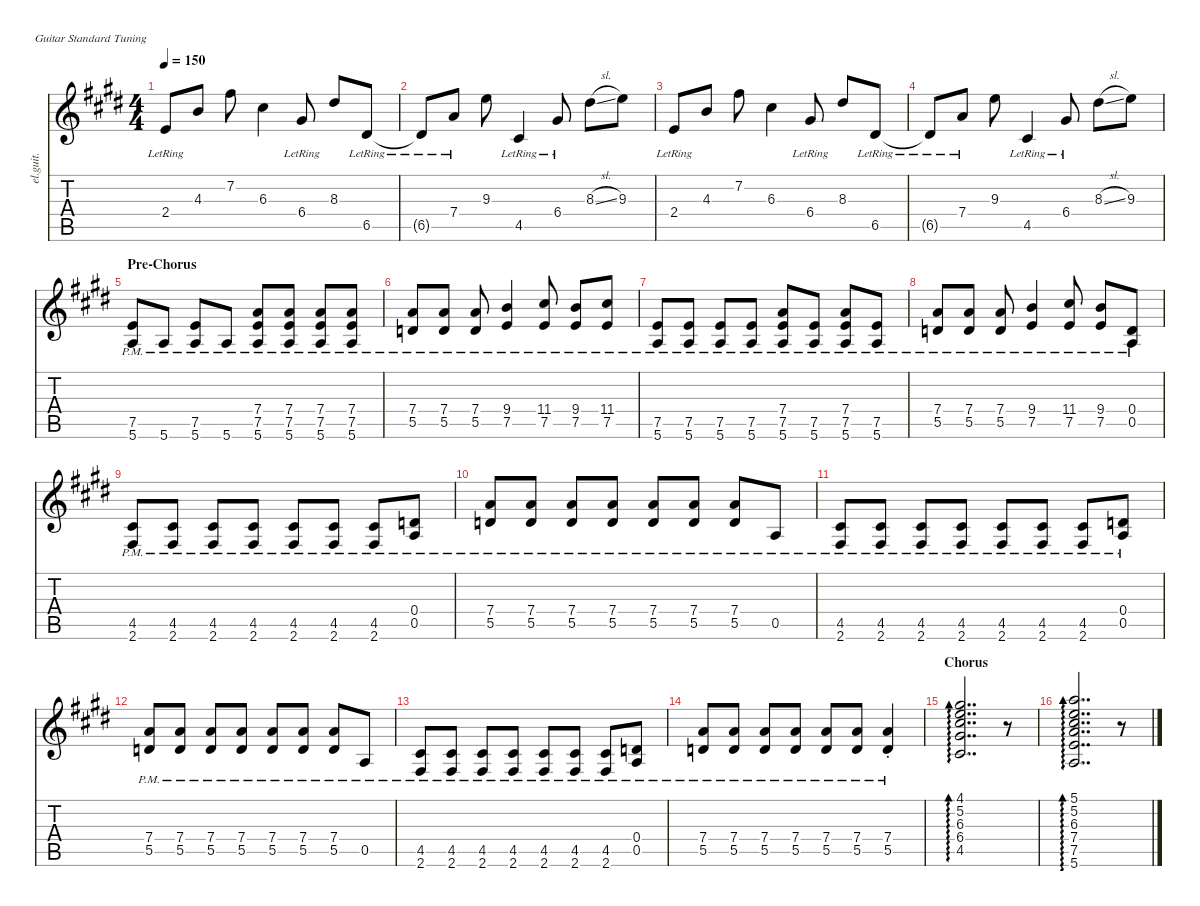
\defaultSystemsLayout 4
\hideDynamics
\bracketExtendMode nobrackets
\otherSystemsTrackNameOrientation horizontal
\track ("Guitar II - A. Summers" "el.guit.") {mute instrument electricguitarclean}
\staff {score tabs}
\tuning (E4 B3 G3 D3 A2 E2)
\ts (4 4)
\tempo 150
\clef g2
\ks c#minor
2.4{lr acc forcenatural}.8{dy mf beam Up} 4.3{acc forcenatural}.8{beam Up} 7.2{acc #}.8{beam Down} 6.3{acc #}.4{beam Down} 6.4{lr acc #}.8{beam Up} 8.3{acc #}.8{beam Up} 6.5{lr acc #}.8{beam Up} |
6.5{lr t acc #}.8{beam Up} 7.4{lr acc forcenatural}.8{beam Up} 9.3{acc forcenatural}.8{beam Down} 4.5{lr acc #}.4{beam Up} 6.4{lr acc #}.8{beam Up} 8.3{sl acc #}.8{beam Down} 9.3{acc forcenatural}.8{beam Down} |
2.4{lr acc forcenatural}.8{beam Up} 4.3{acc forcenatural}.8{beam Up} 7.2{acc #}.8{beam Down} 6.3{acc #}.4{beam Down} 6.4{lr acc #}.8{beam Up} 8.3{acc #}.8{beam Up} 6.5{lr acc #}.8{beam Up} |
6.5{lr t acc #}.8{beam Up} 7.4{lr acc forcenatural}.8{beam Up} 9.3{acc forcenatural}.8{beam Down} 4.5{lr acc #}.4{beam Up} 6.4{lr acc #}.8{beam Up} 8.3{sl acc #}.8{beam Down} 9.3{acc forcenatural}.8{beam Down} |
\section ("" "Pre-Chorus")
(5.6{pm acc forcenatural} 7.5{pm acc forcenatural}).8{dy f beam Up} 5.6{pm acc forcenatural}.8{beam Up} (5.6{pm acc forcenatural} 7.5{pm acc forcenatural}).8{beam Up} 5.6{pm acc forcenatural}.8{beam Up} (7.4{pm acc forcenatural} 7.5{pm acc forcenatural} 5.6{pm acc forcenatural}).8{beam Up} (7.4{pm acc forcenatural} 7.5{pm acc forcenatural} 5.6{pm acc forcenatural}).8{beam Up} (7.4{pm acc forcenatural} 7.5{pm acc forcenatural} 5.6{pm acc forcenatural}).8{beam Up} (7.4{pm acc forcenatural} 7.5{pm acc forcenatural} 5.6{pm acc forcenatural}).8{beam Up} |
(5.5{pm acc forcenatural} 7.4{pm acc forcenatural}).8{beam Up} (5.5{pm acc forcenatural} 7.4{pm acc forcenatural}).8{beam Up} (5.5{pm acc forcenatural} 7.4{pm acc forcenatural}).8{beam Up} (9.4{pm acc forcenatural} 7.5{pm acc forcenatural}).4{beam Up} (7.5{pm acc forcenatural} 11.4{pm acc #}).8{beam Up} (9.4{pm acc forcenatural} 7.5{pm acc forcenatural}).8{beam Up} (7.5{pm acc forcenatural} 11.4{pm acc #}).8{beam Up} |
(5.6{pm acc forcenatural} 7.5{pm acc forcenatural}).8{beam Up} (5.6{pm acc forcenatural} 7.5{pm acc forcenatural}).8{beam Up} (5.6{pm acc forcenatural} 7.5{pm acc forcenatural}).8{beam Up} (5.6{pm acc forcenatural} 7.5{pm acc forcenatural}).8{beam Up} (5.6{pm acc forcenatural} 7.5{pm acc forcenatural} 7.4{pm acc forcenatural}).8{beam Up} (5.6{pm acc forcenatural} 7.5{pm acc forcenatural}).8{beam Up} (5.6{pm acc forcenatural} 7.5{pm acc forcenatural} 7.4{pm acc forcenatural}).8{beam Up} (5.6{pm acc forcenatural} 7.5{pm acc forcenatural}).8{beam Up} |
(5.5{pm acc forcenatural} 7.4{pm acc forcenatural}).8{beam Up} (5.5{pm acc forcenatural} 7.4{pm acc forcenatural}).8{beam Up} (5.5{pm acc forcenatural} 7.4{pm acc forcenatural}).8{beam Up} (9.4{pm acc forcenatural} 7.5{pm acc forcenatural}).4{beam Up} (7.5{pm acc forcenatural} 11.4{pm acc #}).8{beam Up} (9.4{pm acc forcenatural} 7.5{pm acc forcenatural}).8{beam Up} (0.5{pm acc forcenatural} 0.4{pm acc forcenatural}).8{beam Up} |
(2.6{pm acc #} 4.5{pm acc #}).8{beam Up} (2.6{pm acc #} 4.5{pm acc #}).8{beam Up} (2.6{pm acc #} 4.5{pm acc #}).8{beam Up} (2.6{pm acc #} 4.5{pm acc #}).8{beam Up} (2.6{pm acc #} 4.5{pm acc #}).8{beam Up} (2.6{pm acc #} 4.5{pm acc #}).8{beam Up} (2.6{pm acc #} 4.5{pm acc #}).8{beam Up} (0.5{pm acc forcenatural} 0.4{pm acc forcenatural}).8{beam Up} |
(7.4{pm acc forcenatural} 5.5{pm acc forcenatural}).8{beam Up} (7.4{pm acc forcenatural} 5.5{pm acc forcenatural}).8{beam Up} (7.4{pm acc forcenatural} 5.5{pm acc forcenatural}).8{beam Up} (7.4{pm acc forcenatural} 5.5{pm acc forcenatural}).8{beam Up} (7.4{pm acc forcenatural} 5.5{pm acc forcenatural}).8{beam Up} (7.4{pm acc forcenatural} 5.5{pm acc forcenatural}).8{beam Up} (7.4{pm acc forcenatural} 5.5{pm acc forcenatural}).8{beam Up} 0.5{pm acc forcenatural}.8{beam Up} |
(2.6{pm acc #} 4.5{pm acc #}).8{beam Up} (2.6{pm acc #} 4.5{pm acc #}).8{beam Up} (2.6{pm acc #} 4.5{pm acc #}).8{beam Up} (2.6{pm acc #} 4.5{pm acc #}).8{beam Up} (2.6{pm acc #} 4.5{pm acc #}).8{beam Up} (2.6{pm acc #} 4.5{pm acc #}).8{beam Up} (2.6{pm acc #} 4.5{pm acc #}).8{beam Up} (0.5{pm acc forcenatural} 0.4{pm acc forcenatural}).8{beam Up} |
(7.4{pm acc forcenatural} 5.5{pm acc forcenatural}).8{beam Up} (7.4{pm acc forcenatural} 5.5{pm acc forcenatural}).8{beam Up} (7.4{pm acc forcenatural} 5.5{pm acc forcenatural}).8{beam Up} (7.4{pm acc forcenatural} 5.5{pm acc forcenatural}).8{beam Up} (7.4{pm acc forcenatural} 5.5{pm acc forcenatural}).8{beam Up} (7.4{pm acc forcenatural} 5.5{pm acc forcenatural}).8{beam Up} (7.4{pm acc forcenatural} 5.5{pm acc forcenatural}).8{beam Up} 0.5{pm acc forcenatural}.8{beam Up} |
(2.6{pm acc #} 4.5{pm acc #}).8{beam Up} (2.6{pm acc #} 4.5{pm acc #}).8{beam Up} (2.6{pm acc #} 4.5{pm acc #}).8{beam Up} (2.6{pm acc #} 4.5{pm acc #}).8{beam Up} (2.6{pm acc #} 4.5{pm acc #}).8{beam Up} (2.6{pm acc #} 4.5{pm acc #}).8{beam Up} (2.6{pm acc #} 4.5{pm acc #}).8{beam Up} (0.5{pm acc forcenatural} 0.4{pm acc forcenatural}).8{beam Up} |
(7.4{pm acc forcenatural} 5.5{pm acc forcenatural}).8{beam Up} (7.4{pm acc forcenatural} 5.5{pm acc forcenatural}).8{beam Up} (7.4{pm acc forcenatural} 5.5{pm acc forcenatural}).8{beam Up} (7.4{pm acc forcenatural} 5.5{pm acc forcenatural}).8{beam Up} (7.4{pm acc forcenatural} 5.5{pm acc forcenatural}).8{beam Up} (7.4{pm acc forcenatural} 5.5{pm acc forcenatural}).8{beam Up} (7.4{pm st acc forcenatural} 5.5{pm st acc forcenatural}).4{beam Up} |
\section ("" "Chorus")
(4.5{acc #} 6.4{acc #} 6.3{acc #} 5.2{acc forcenatural} 4.1{acc #}).2{dd ad 0 beam Up} r.8{beam Up} |
(5.1{acc forcenatural} 5.2{acc forcenatural} 6.3{acc #} 7.4{acc forcenatural} 7.5{acc forcenatural} 5.6{acc forcenatural}).2{dd ad 0 beam Up} r.8{beam Up}
